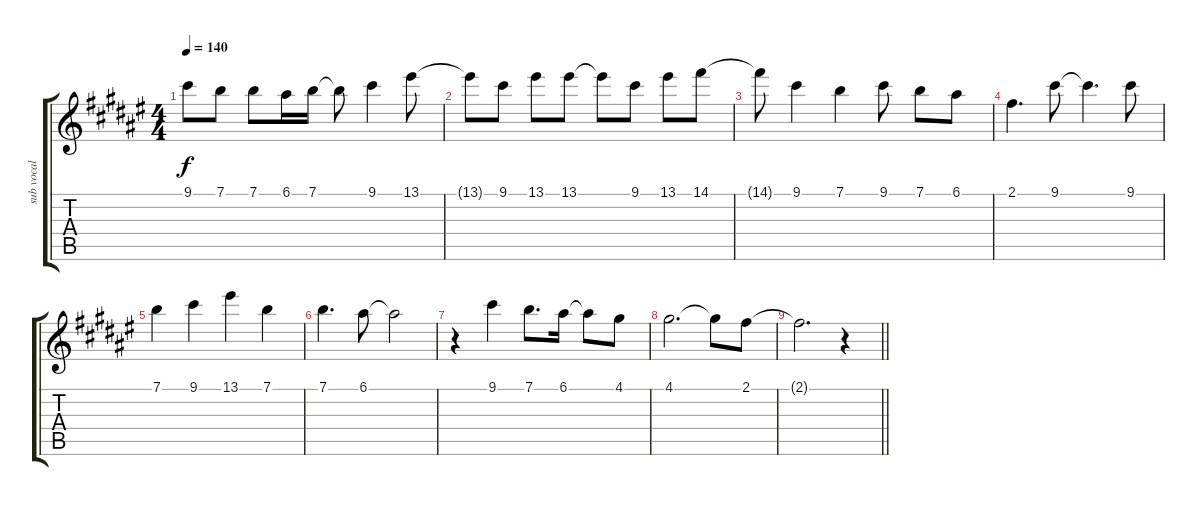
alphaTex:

\track ("sub vocal" "sub vocal") {instrument distortionguitar}
\staff {score tabs}
\tuning (E4 B3 G3 D3 A2 E2) {hide}
\ts (4 4)
\tempo 140
\clef g2
\ks d#minor
9.1{t}.8{dy f} 7.1.8 7.1.8 6.1.16 7.1.16 7.1{t}.8 9.1.4 13.1.8 |
13.1{t}.8 9.1.8 13.1.8 13.1.8 13.1{t}.8 9.1.8 13.1.8 14.1.8 |
14.1{t}.8 9.1.4 7.1.4 9.1.8 7.1.8 6.1.8 |
2.1.4{d} 9.1.8 9.1{t}.4{d} 9.1.8 |
7.1.4 9.1.4 13.1.4 7.1.4 |
7.1.4{d} 6.1.8 6.1{t}.2 |
r.4 9.1.4 7.1.8{d} 6.1.16 6.1{t}.8 4.1.8 |
4.1.2{d} 4.1{t}.8 2.1.8 |
\barLineRight lightlight
2.1{t}.2{d} r.4
